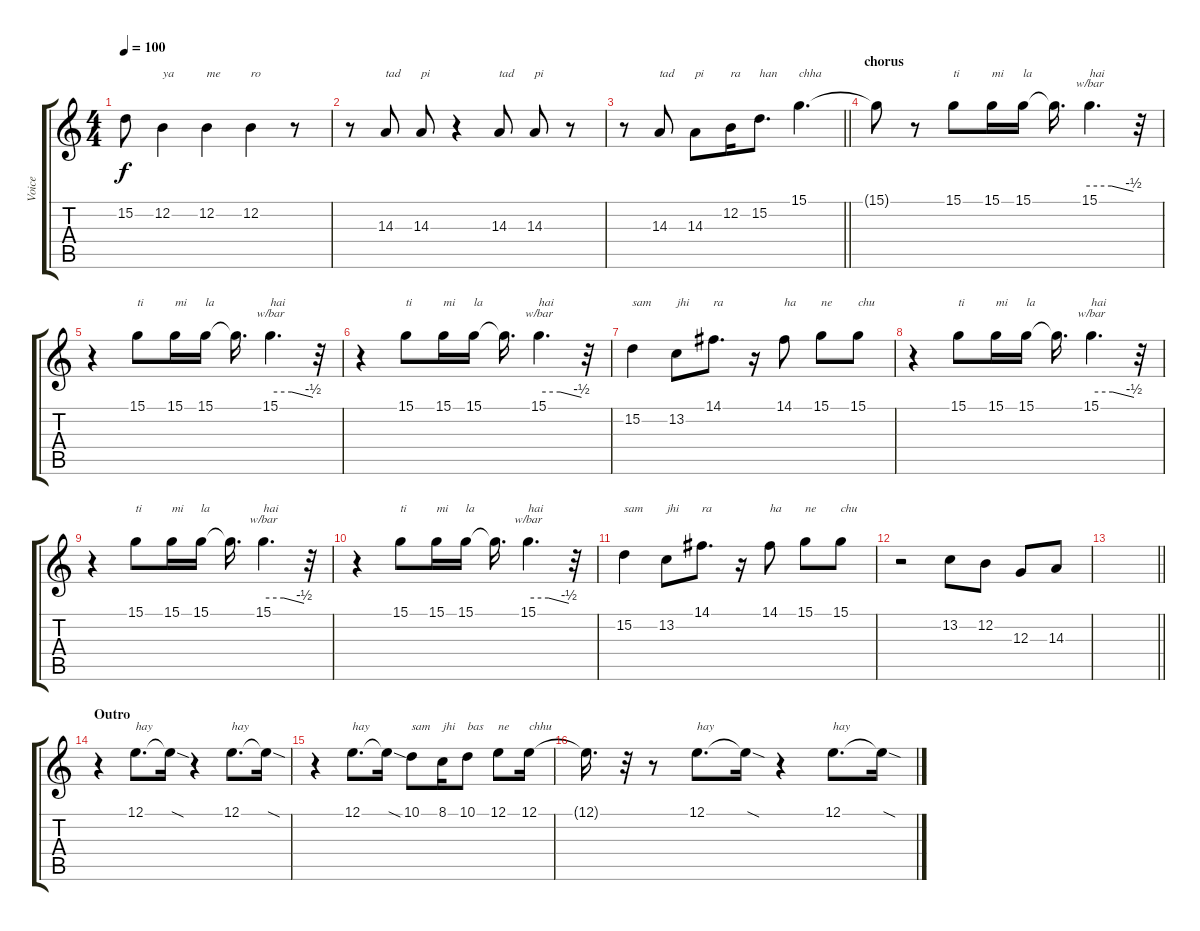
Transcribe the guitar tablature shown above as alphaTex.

\track ("Voice" "Voice") {instrument lead2sawtooth}
\staff {score tabs}
\tuning (E4 B3 G3 D3 A2 E2) {hide}
\ts (4 4)
\tempo 100
\clef g2
\ks c
15.2{t}.8{dy f} 12.2.4{txt "ya"} 12.2.4{txt "me"} 12.2.4{txt "ro"} r.8 |
r.8 14.3.8{txt "tad"} 14.3.8{txt "pi"} r.4 14.3.8{txt "tad"} 14.3.8{txt "pi"} r.8 |
\barLineRight lightlight
r.8 14.3.8{txt "tad"} 14.3.8{txt "pi"} 12.2.16{txt "ra"} 15.2.8{d txt "han"} 15.1.4{d txt "chha"} |
\section ("" "chorus")
15.1{t}.8 r.8 15.1.8{txt "ti"} 15.1.16{txt "mi"} 15.1.16{txt "la"} 15.1{t}.16{d} 15.1.4{d tbe (custom default 0 0 30 0 60 -2) txt "hai"} r.32 |
r.4 15.1.8{txt "ti"} 15.1.16{txt "mi"} 15.1.16{txt "la"} 15.1{t}.16{d} 15.1.4{d tbe (custom default 0 0 30 0 60 -2) txt "hai"} r.32 |
r.4 15.1.8{txt "ti"} 15.1.16{txt "mi"} 15.1.16{txt "la"} 15.1{t}.16{d} 15.1.4{d tbe (custom default 0 0 30 0 60 -2) txt "hai"} r.32 |
15.2.4{txt "sam"} 13.2.8{txt "jhi"} 14.1.8{d txt "ra"} r.16 14.1.8{txt "ha"} 15.1.8{txt "ne"} 15.1.8{txt "chu"} |
r.4 15.1.8{txt "ti"} 15.1.16{txt "mi"} 15.1.16{txt "la"} 15.1{t}.16{d} 15.1.4{d tbe (custom default 0 0 30 0 60 -2) txt "hai"} r.32 |
r.4 15.1.8{txt "ti"} 15.1.16{txt "mi"} 15.1.16{txt "la"} 15.1{t}.16{d} 15.1.4{d tbe (custom default 0 0 30 0 60 -2) txt "hai"} r.32 |
r.4 15.1.8{txt "ti"} 15.1.16{txt "mi"} 15.1.16{txt "la"} 15.1{t}.16{d} 15.1.4{d tbe (custom default 0 0 30 0 60 -2) txt "hai"} r.32 |
15.2.4{txt "sam"} 13.2.8{txt "jhi"} 14.1.8{d txt "ra"} r.16 14.1.8{txt "ha"} 15.1.8{txt "ne"} 15.1.8{txt "chu"} |
r.2 13.2.8 12.2.8 12.3.8 14.3.8 |
\barLineRight lightlight
|
\section ("" "Outro")
r.4 12.1.8{d txt "hay"} 12.1{sod t}.16 r.4 12.1.8{d txt "hay"} 12.1{sod t}.16 |
r.4 12.1.8{d txt "hay"} 12.1{sod t}.16 10.1.8{txt "sam"} 8.1.16{txt "jhi"} 10.1.8{txt "bas"} 12.1.8{txt "ne"} 12.1.16{txt "chhu"} |
12.1{t}.16{d} r.32 r.8 12.1.8{d txt "hay"} 12.1{sod t}.16 r.4 12.1.8{d txt "hay"} 12.1{sod t}.16
